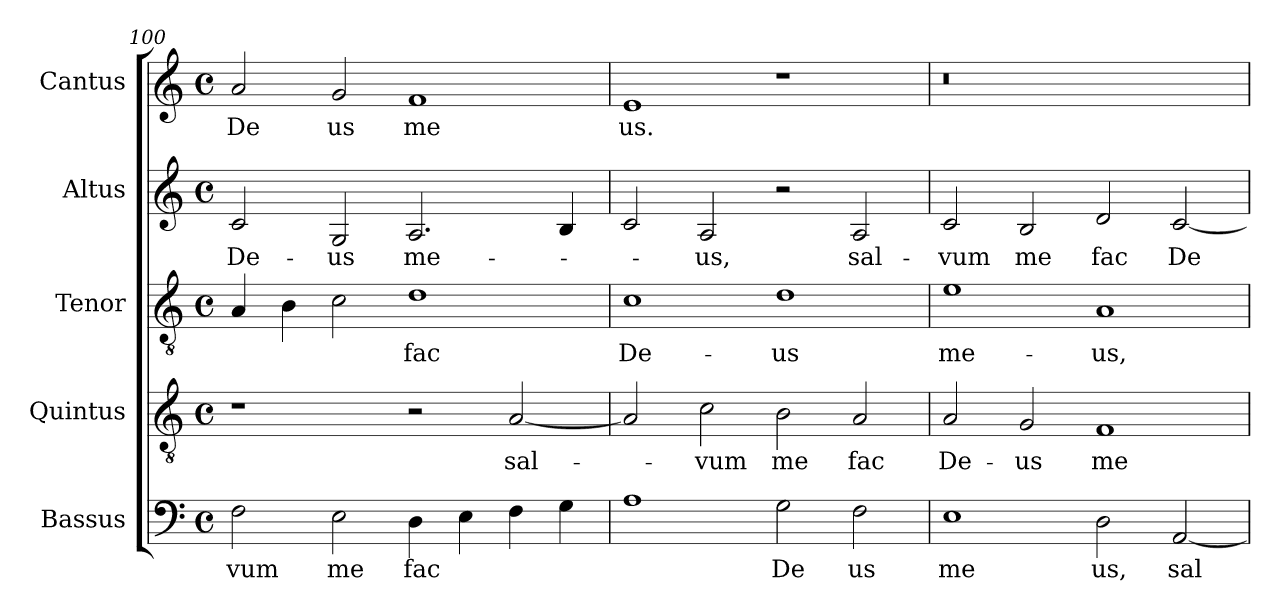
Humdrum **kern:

**kern	**text	**kern	**text	**kern	**text	**kern	**text	**kern	**text
*part5	*part5	*part4	*part4	*part3	*part3	*part2	*part2	*part1	*part1
*staff5	*staff5	*staff4	*staff4	*staff3	*staff3	*staff2	*staff2	*staff1	*staff1
*I"Bassus	*	*I"Quintus	*	*I"Tenor	*	*I"Altus	*	*I"Cantus	*
*clefF4	*	*clefGv2	*	*clefGv2	*	*clefG2	*	*clefG2	*
*M4/4	*	*M4/4	*	*M4/4	*	*M4/4	*	*M4/4	*
*met(c)	*	*met(c)	*	*met(c)	*	*met(c)	*	*met(c)	*
=100	=100	=100	=100	=100	=100	=100	=100	=100	=100
!	!LO:LY:b:cj	!	!	!	!	!	!LO:LY:b:cj	!	!LO:LY:b:cj
2F\	vum	1r	.	4A/	.	2c/	De-	2a/	De
.	.	.	.	4B\	.	.	.	.	.
!	!LO:LY:b:cj	!	!	!	!	!	!LO:LY:b:cj	!	!LO:LY:b:cj
2E\	me	.	.	2c\	.	2G/	-us	2g/	us
!	!LO:LY:b	!	!	!	!LO:LY:b:cj	!	!LO:LY:b	!	!LO:LY:b:cj
4D\	fac	2r	.	1d	fac	2.A/	me-	1f	me
4E\	.	.	.	.	.	.	.	.	.
!	!	!	!LO:LY:b	!	!	!	!	!	!
4F\	.	[<2A/	sal-	.	.	.	.	.	.
4G\	.	.	.	.	.	4B/	.	.	.
=101	=101	=101	=101	=101	=101	=101	=101	=101	=101
!	!	!	!	!	!LO:LY:b:cj	!	!	!	!LO:LY:b:cj
1A	.	2A/]	.	1c	De-	2c/	.	1e	us.
!	!	!	!LO:LY:b:cj	!	!	!	!LO:LY:b:cj	!	!
.	.	2c\	-vum	.	.	2A/	-us,	.	.
!	!LO:LY:b:cj	!	!LO:LY:b:cj	!	!LO:LY:b:cj	!	!	!	!
2G\	De	2B\	me	1d	-us	2r	.	1r	.
!	!LO:LY:b:cj	!	!LO:LY:b:cj	!	!	!	!LO:LY:b:cj	!	!
2F\	us	2A/	fac	.	.	2A/	sal-	.	.
=102	=102	=102	=102	=102	=102	=102	=102	=102	=102
!	!LO:LY:b:cj	!	!LO:LY:b:cj	!	!LO:LY:b:cj	!	!LO:LY:b:cj	!	!
1E	me	2A/	De-	1e	me-	2c/	-vum	0r	.
!	!	!	!LO:LY:b:cj	!	!	!	!LO:LY:b:cj	!	!
.	.	2G/	-us	.	.	2B/	me	.	.
!	!LO:LY:b:cj	!	!LO:LY:b:cj	!	!LO:LY:b:cj	!	!LO:LY:b:cj	!	!
2D\	us,	1F	me-	1A	-us,	2d/	fac	.	.
!	!LO:LY:b	!	!	!	!	!	!LO:LY:b	!	!
[<2AA/	sal	.	.	.	.	[<2c/	De-	.	.
=	=	=	=	=	=	=	=	=	=
*-	*-	*-	*-	*-	*-	*-	*-	*-	*-
